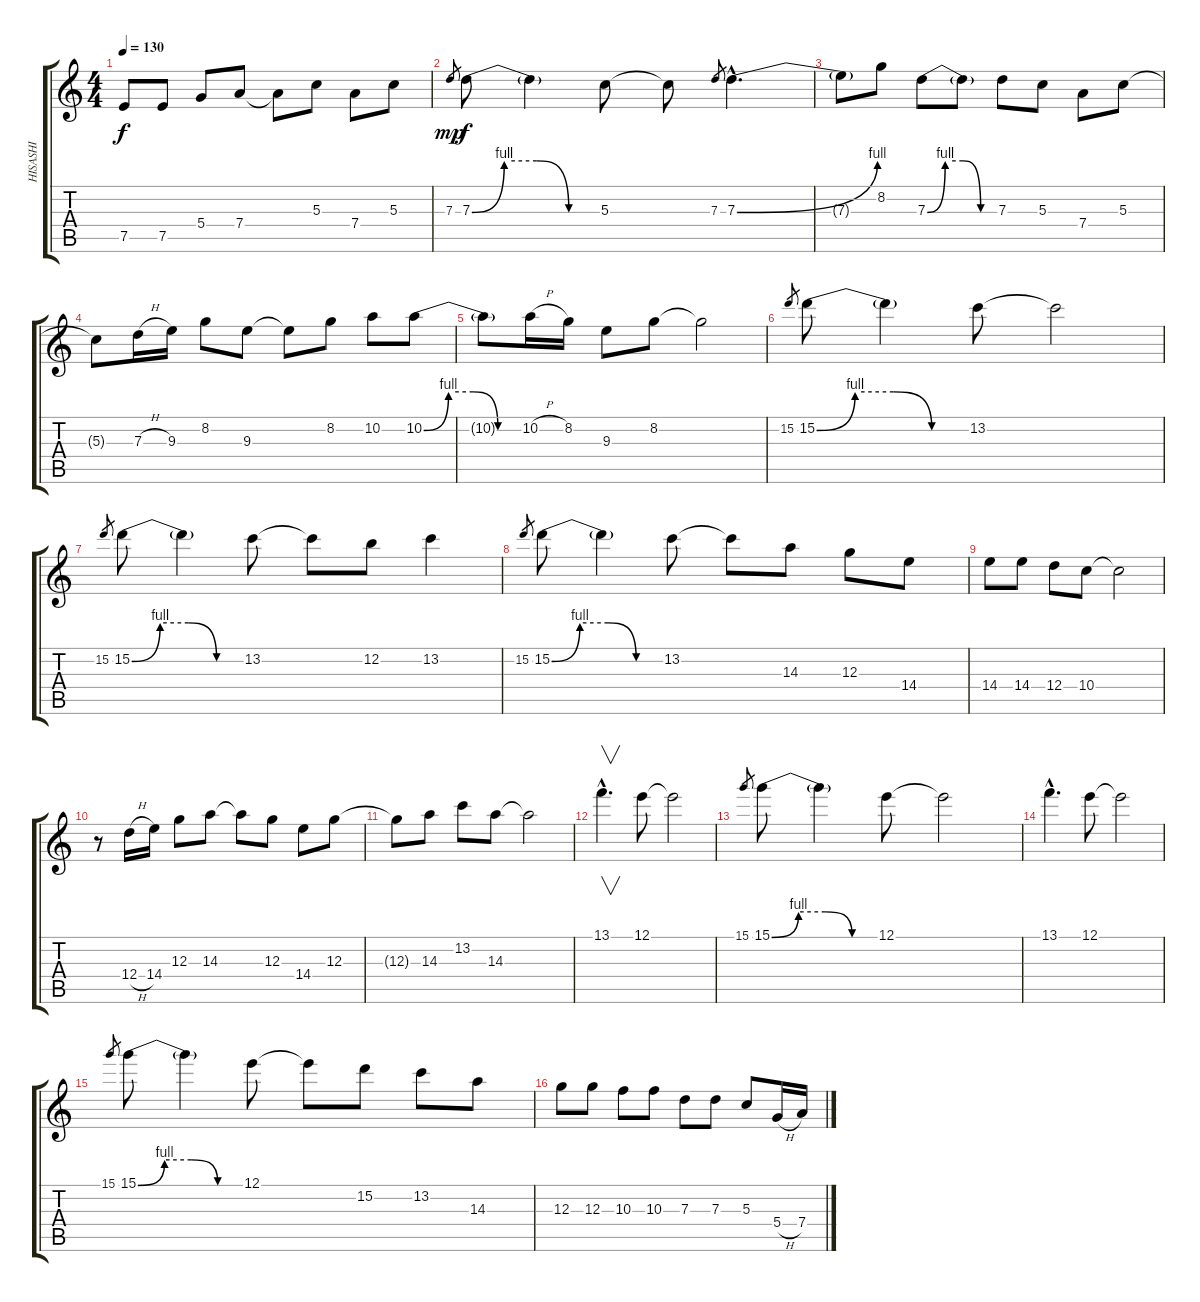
\track ("HISASHI" "HISASHI") {instrument overdrivenguitar}
\staff {score tabs}
\tuning (E4 B3 G3 D3 A2 E2) {hide}
\ts (4 4)
\tempo 130
\clef g2
\ks c
7.5.8{dy f} 7.5.8 5.4.8 7.4.8 7.4{t}.8 5.3.8 7.4.8 5.3.8 |
7.3.8{gr dy mp} 7.3{be (custom 0 0 15 4 30 4 45 0 60 0)}.8{dy f} 7.3{t}.4 5.3.8 5.3{t}.8 7.3.8{gr} 7.3{be (bend 0 0 60 4) hac}.4{d} |
7.3{t}.8 8.2.8 7.3{be (custom 0 0 15 4 30 4 45 0 60 0)}.8 7.3{t}.8 7.3.8 5.3.8 7.4.8 5.3.8 |
5.3{t}.8 7.3{h}.16 9.3.16 8.2.8 9.3.8 9.3{t}.8 8.2.8 10.2.8 10.2{be (custom 0 0 15 4 30 4 45 0 60 0)}.8 |
10.2{t}.8 10.2{h}.16 8.2.16 9.3.8 8.2.8 8.2{t}.2 |
15.2.8{gr} 15.2{be (custom 0 0 15 4 30 4 45 0 60 0)}.8 15.2{t}.4 13.2.8 13.2{t}.2 |
15.2.8{gr} 15.2{be (custom 0 0 15 4 30 4 45 0 60 0)}.8 15.2{t}.4 13.2.8 13.2{t}.8 12.2.8 13.2.4 |
15.2.8{gr} 15.2{be (custom 0 0 15 4 30 4 45 0 60 0)}.8 15.2{t}.4 13.2.8 13.2{t}.8 14.3.8 12.3.8 14.4.8 |
14.4.8 14.4.8 12.4.8 10.4.8 10.4{t}.2 |
r.8 12.4{h}.16 14.4.16 12.3.8 14.3.8 14.3{t}.8 12.3.8 14.4.8 12.3.8 |
12.3{t}.8 14.3.8 13.2.8 14.3.8 14.3{t}.2 |
13.1{hac}.4{v d} 12.1.8 12.1{t}.2 |
15.1.8{gr} 15.1{be (custom 0 0 15 4 30 4 45 0 60 0)}.8 15.1{t}.4 12.1.8 12.1{t}.2 |
13.1{hac}.4{d} 12.1.8 12.1{t}.2 |
15.1.8{gr} 15.1{be (custom 0 0 15 4 30 4 45 0 60 0)}.8 15.1{t}.4 12.1.8 12.1{t}.8 15.2.8 13.2.8 14.3.8 |
12.3.8 12.3.8 10.3.8 10.3.8 7.3.8 7.3.8 5.3.8 5.4{h}.16 7.4.16
